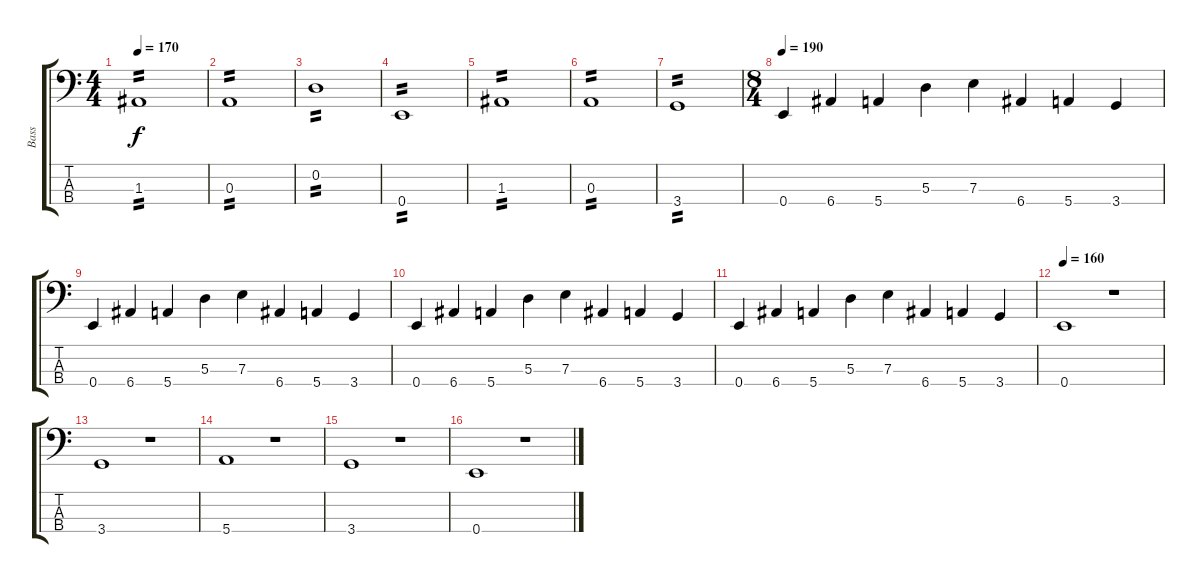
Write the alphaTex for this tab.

\track ("Bass" "Bass") {instrument electricbasspick}
\staff {score tabs}
\tuning (G2 D2 A1 E1) {hide}
\ts (4 4)
\tempo 170
\clef f4
\ks c
1.3.1{tp 2 dy f} |
0.3.1{tp 2} |
0.2.1{tp 2} |
0.4.1{tp 2} |
1.3.1{tp 2} |
0.3.1{tp 2} |
3.4.1{tp 2} |
\ts (8 4)
\tempo 190
0.4.4 6.4.4 5.4.4 5.3.4 7.3.4 6.4.4 5.4.4 3.4.4 |
0.4.4 6.4.4 5.4.4 5.3.4 7.3.4 6.4.4 5.4.4 3.4.4 |
0.4.4 6.4.4 5.4.4 5.3.4 7.3.4 6.4.4 5.4.4 3.4.4 |
0.4.4 6.4.4 5.4.4 5.3.4 7.3.4 6.4.4 5.4.4 3.4.4 |
\tempo 160
0.4.1 r.1 |
3.4.1 r.1 |
5.4.1 r.1 |
3.4.1 r.1 |
0.4.1 r.1
